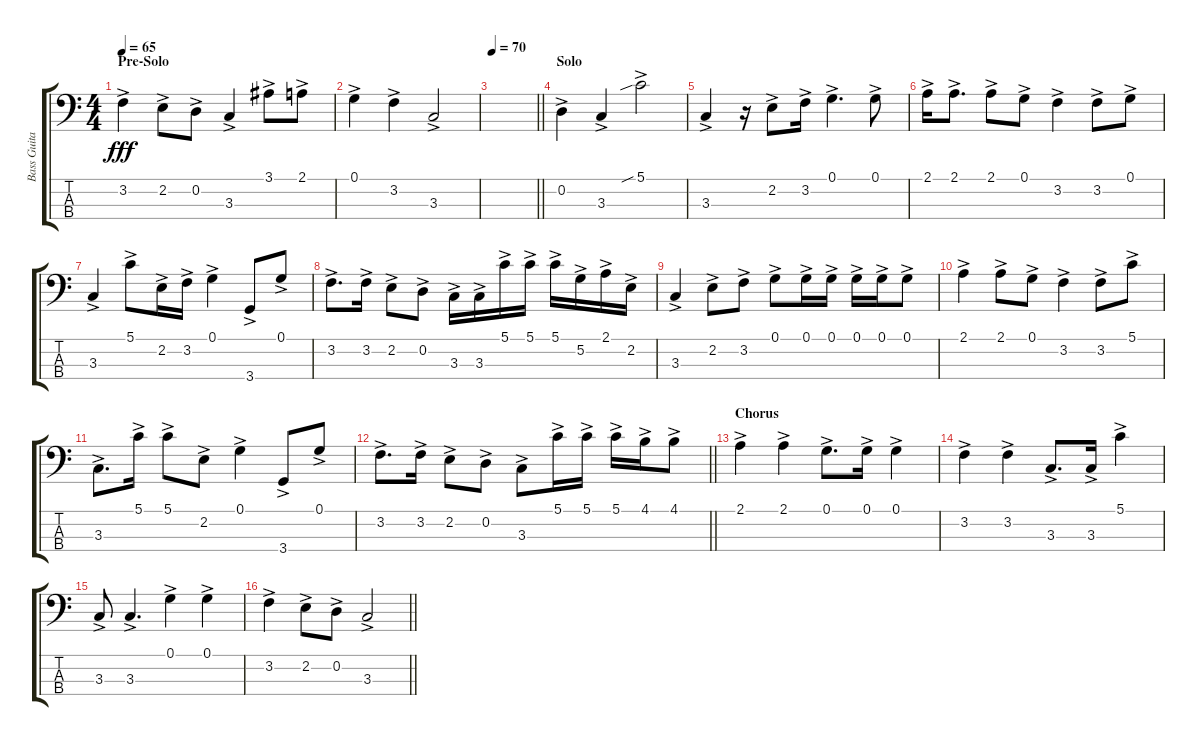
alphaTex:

\track ("Bass Guitar (John Lennon)" "Bass Guita") {instrument fretlessbass}
\staff {score tabs}
\tuning (G2 D2 A1 E1) {hide}
\ts (4 4)
\section ("" "Pre-Solo")
\tempo 65
\clef f4
\ks c
3.2{ac}.4{dy fff} 2.2{ac}.8 0.2{ac}.8 3.3{ac}.4 3.1{ac}.8 2.1{ac}.8 |
0.1{ac}.4 3.2{ac}.4 3.3{ac}.2 |
\tempo 70
\barLineRight lightlight
|
\section ("" "Solo")
0.2{ac}.4 3.3{ac}.4 5.1{sib ac}.2 |
3.3{ac}.4 r.16 2.2{ac}.8 3.2{ac}.16 0.1{ac}.4{d} 0.1{ac}.8 |
2.1{ac}.16 2.1{ac}.8{d} 2.1{ac}.8 0.1{ac}.8 3.2{ac}.4 3.2{ac}.8 0.1{ac}.8 |
3.3{ac}.4 5.1{ac}.8 2.2{ac}.16 3.2{ac}.16 0.1{ac}.4 3.4{ac}.8 0.1{ac}.8 |
3.2{ac}.8{d} 3.2{ac}.16 2.2{ac}.8 0.2{ac}.8 3.3{ac}.16 3.3{ac}.16 5.1{ac}.16 5.1{ac}.16 5.1{ac}.16 5.2{ac}.16 2.1{ac}.16 2.2{ac}.16 |
3.3{ac}.4 2.2{ac}.8 3.2{ac}.8 0.1{ac}.8 0.1{ac}.16 0.1{ac}.16 0.1{ac}.16 0.1{ac}.16 0.1{ac}.8 |
2.1{ac}.4 2.1{ac}.8 0.1{ac}.8 3.2{ac}.4 3.2{ac}.8 5.1{ac}.8 |
3.3{ac}.8{d} 5.1{ac}.16 5.1{ac}.8 2.2{ac}.8 0.1{ac}.4 3.4{ac}.8 0.1{ac}.8 |
\barLineRight lightlight
3.2{ac}.8{d} 3.2{ac}.16 2.2{ac}.8 0.2{ac}.8 3.3{ac}.8 5.1{ac}.16 5.1{ac}.16 5.1{ac}.16 4.1{ac}.16 4.1{ac}.8 |
\section ("" "Chorus")
2.1{ac}.4 2.1{ac}.4 0.1{ac}.8{d} 0.1{ac}.16 0.1{ac}.4 |
3.2{ac}.4 3.2{ac}.4 3.3{ac}.8{d} 3.3{ac}.16 5.1{ac}.4 |
3.3{ac}.8 3.3{ac}.4{d} 0.1{ac}.4 0.1{ac}.4 |
\barLineRight lightlight
3.2{ac}.4 2.2{ac}.8 0.2{ac}.8 3.3{ac}.2
